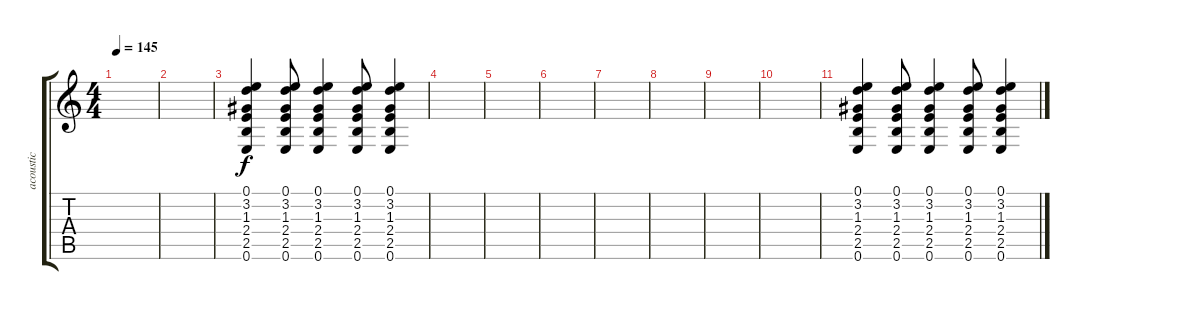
\track ("acoustic" "acoustic") {instrument acousticguitarnylon}
\staff {score tabs}
\tuning (E4 B3 G3 D3 A2 E2) {hide}
\ts (4 4)
\tempo 145
\clef g2
\ks c
|
|
(0.1 3.2 1.3 2.4 2.5 0.6).4 (0.1 3.2 1.3 2.4 2.5 0.6).8 (0.1 3.2 1.3 2.4 2.5 0.6).4 (0.1 3.2 1.3 2.4 2.5 0.6).8 (0.1 3.2 1.3 2.4 2.5 0.6).4 |
|
|
|
|
|
|
|
(0.1 3.2 1.3 2.4 2.5 0.6).4 (0.1 3.2 1.3 2.4 2.5 0.6).8 (0.1 3.2 1.3 2.4 2.5 0.6).4 (0.1 3.2 1.3 2.4 2.5 0.6).8 (0.1 3.2 1.3 2.4 2.5 0.6).4
